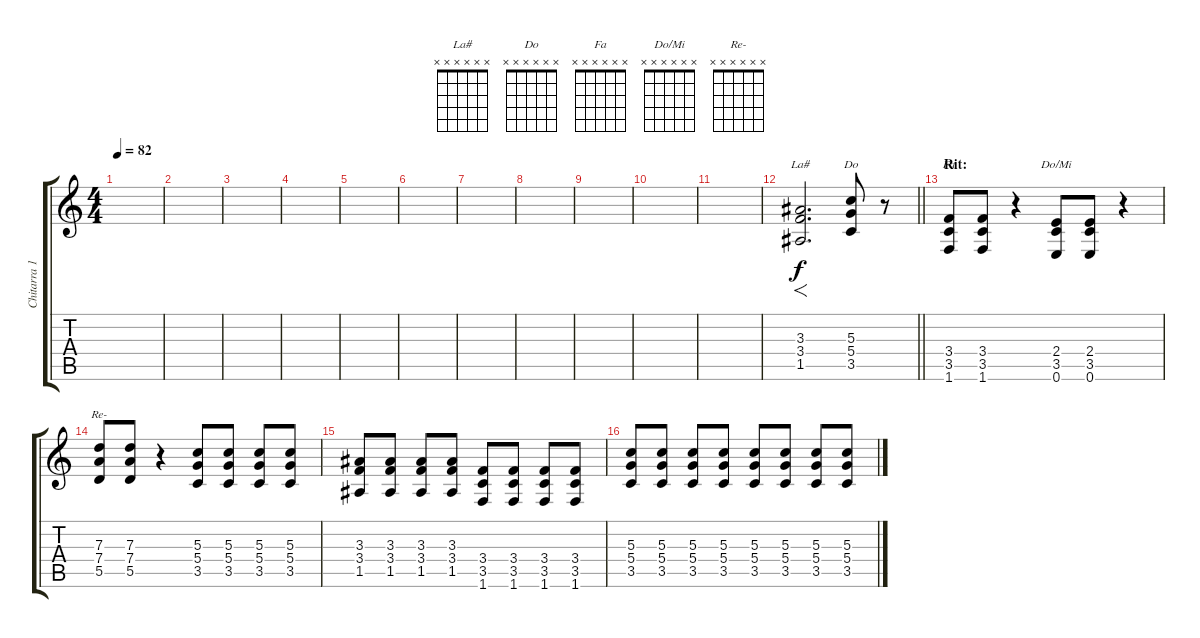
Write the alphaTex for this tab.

\track ("Chitarra 1" "Chitarra 1") {instrument distortionguitar}
\staff {score tabs}
\tuning (E4 B3 G3 D3 A2 E2) {hide}
\chord ("La#" x x x x x x)
\chord ("Do" x x x x x x)
\chord ("Fa" x x x x x x)
\chord ("Do/Mi" x x x x x x)
\chord ("Re-" x x x x x x)
\ts (4 4)
\tempo 82
\clef g2
\ks c
|
|
|
|
|
|
|
|
|
|
|
\barLineRight lightlight
(3.3 3.4 1.5).2{f d ch "La#"} (5.3 5.4 3.5).8{ch "Do"} r.8 |
\section ("" "Rit:")
(3.4 3.5 1.6).8{ch "Fa"} (3.4 3.5 1.6).8 r.4 (2.4 3.5 0.6).8{ch "Do/Mi"} (2.4 3.5 0.6).8 r.4 |
(7.3 7.4 5.5).8{ch "Re-"} (7.3 7.4 5.5).8 r.4 (5.3 5.4 3.5).8 (5.3 5.4 3.5).8 (5.3 5.4 3.5).8 (5.3 5.4 3.5).8 |
(3.3 3.4 1.5).8 (3.3 3.4 1.5).8 (3.3 3.4 1.5).8 (3.3 3.4 1.5).8 (3.4 3.5 1.6).8 (3.4 3.5 1.6).8 (3.4 3.5 1.6).8 (3.4 3.5 1.6).8 |
(5.3 5.4 3.5).8 (5.3 5.4 3.5).8 (5.3 5.4 3.5).8 (5.3 5.4 3.5).8 (5.3 5.4 3.5).8 (5.3 5.4 3.5).8 (5.3 5.4 3.5).8 (5.3 5.4 3.5).8
